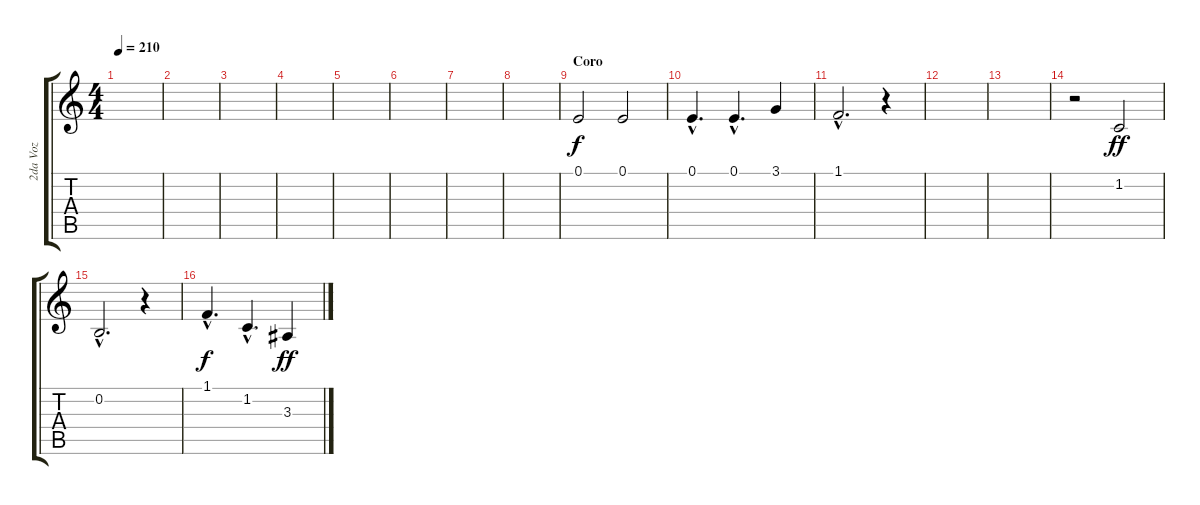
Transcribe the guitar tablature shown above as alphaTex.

\track ("2da Voz" "2da Voz") {instrument tenorsax}
\staff {score tabs}
\tuning (E4 B3 G3 D3 A2 E2) {hide}
\ts (4 4)
\tempo 210
\clef g2
\ks c
|
|
|
|
|
|
|
|
\section ("" "Coro")
0.1.2 0.1.2 |
0.1{hac}.4{d} 0.1{hac}.4{d} 3.1.4 |
1.1{hac}.2{d} r.4 |
|
|
r.2 1.2.2{dy ff} |
0.2{hac}.2{d} r.4 |
1.1{hac}.4{d dy f} 1.2{hac}.4{d} 3.3.4{dy ff}
